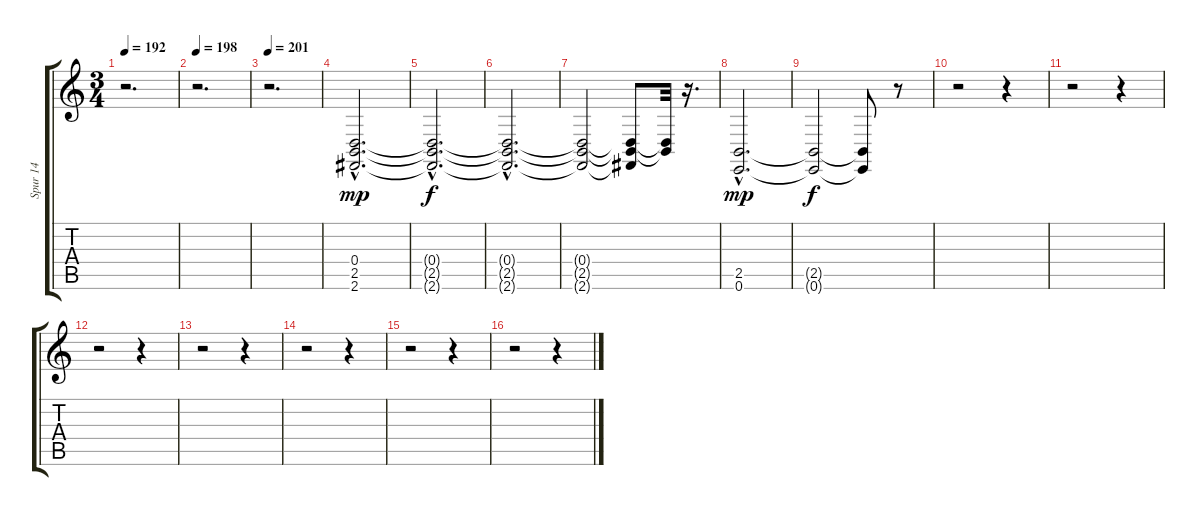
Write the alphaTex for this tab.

\track ("Spur 14" "Spur 14") {instrument choiraahs}
\staff {score tabs}
\tuning (E4 B3 G3 D3 A2 E2) {hide}
\ts (3 4)
\tempo 192
\clef g2
\ks c
r.2{d dy f} |
\tempo 198
r.2{d} |
\tempo 201
r.2{d} |
(0.4{hac} 2.5{hac} 2.6{hac}).2{d dy mp} |
(0.4{hac t} 2.5{hac t} 2.6{hac t}).2{d dy f} |
(0.4{hac t} 2.5{hac t} 2.6{hac t}).2{d} |
(0.4{t} 2.5{t} 2.6{t}).2 (0.4{t} 2.5{t} 2.6{t}).8 (0.4{t} 2.5{t}).32 r.16{d} |
(2.5{hac} 0.6{hac}).2{d dy mp} |
(2.5{t} 0.6{t}).2{dy f} (2.5{t} 0.6{t}).8 r.8 |
r.2 r.4 |
r.2 r.4 |
r.2 r.4 |
r.2 r.4 |
r.2 r.4 |
r.2 r.4 |
r.2 r.4
